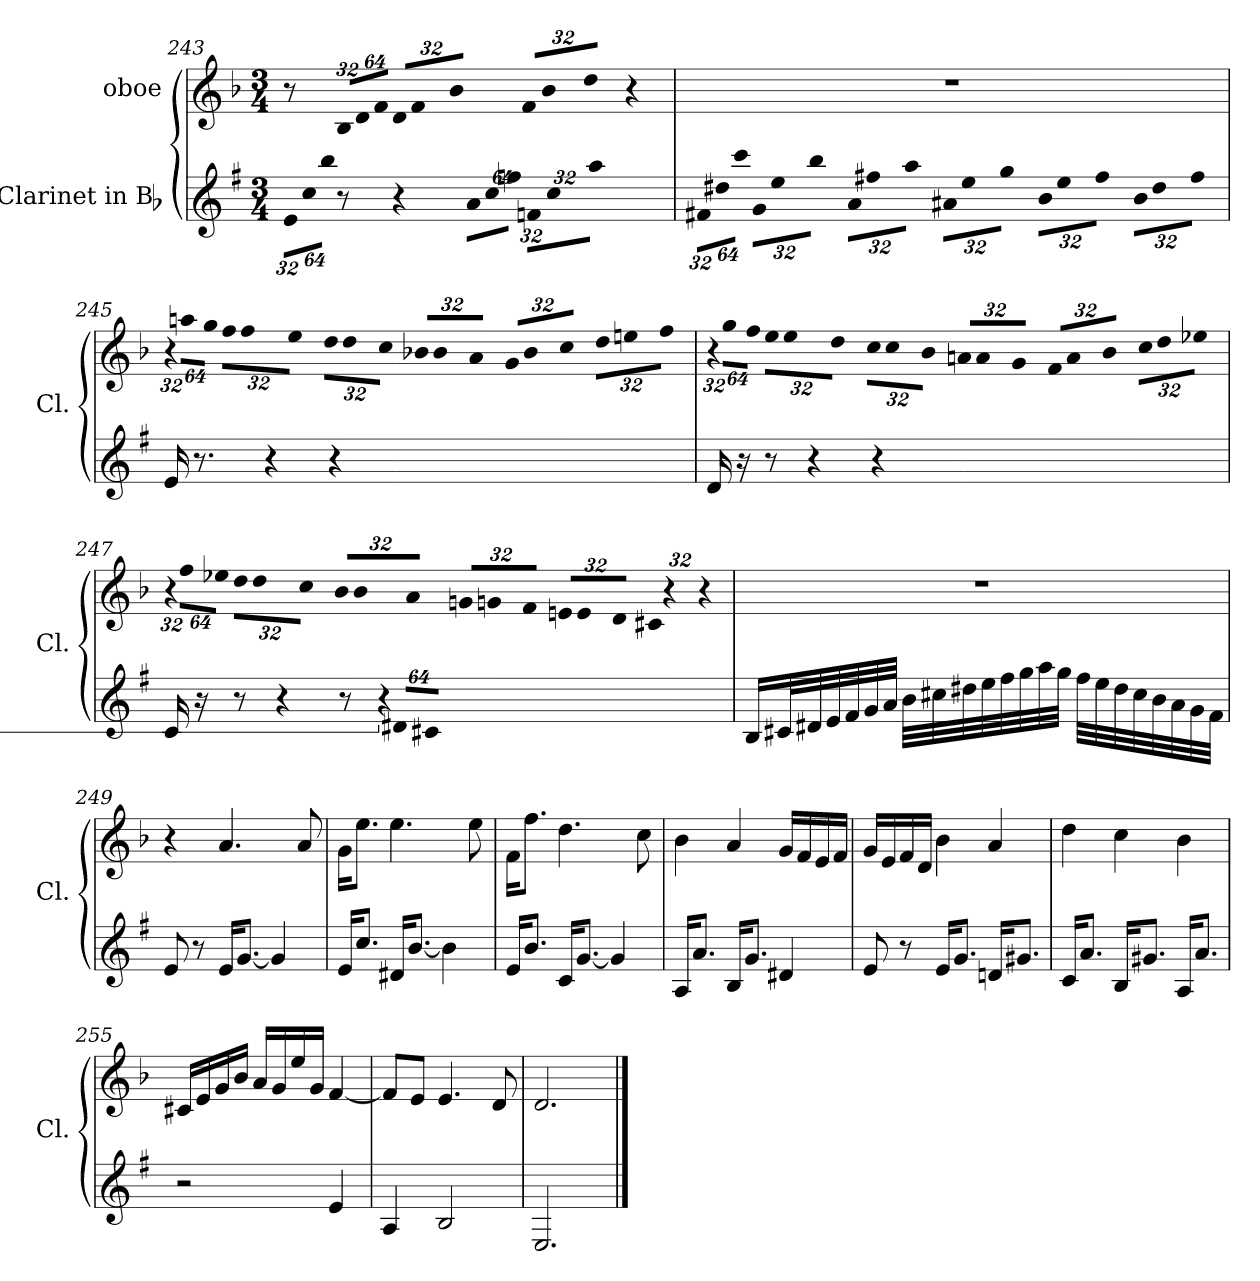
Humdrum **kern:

**kern	**kern
*part2	*part1
*staff2	*staff1
*I"Clarinet in Bb	*I"oboe
*I'Cl.	*
!!LO:PB:g=z
*clefG2	*clefG2
*ITrd1c2	*
*k[b-]	*k[b-]
*F:	*F:
*M3/4	*M3/4
*Xbrackettup	*
=243	=243
!LO:N:vis=16	!
512%21di\LL	8r
!LO:N:vis=16	!
1024%43b-i\	.
!LO:N:vis=16	!
1024%43aai\JJ	.
*	*Xbrackettup
!	!LO:N:vis=16
8r	512%21B-i/LL
!	!LO:N:vis=16
.	1024%43di/
!	!LO:N:vis=16
.	1024%43fi/JJ
!	!LO:N:vis=16
4r	512%21di/LL
!	!LO:N:vis=16
.	1024%43fi/
!	!LO:N:vis=16
.	1024%43b-i/JJ
!	!LO:N:vis=16
.	512%21fi/LL
!	!LO:N:vis=16
.	1024%43b-i/
!	!LO:N:vis=16
.	1024%43ddi/JJ
!LO:N:vis=16	!
512%21gi\LL	4r
!LO:N:vis=16	!
1024%43b-i\	.
!LO:N:vis=16	!
1024%43ee-Xi\JJ	.
!LO:N:vis=16	!
512%21e-Xi\LL	.
!LO:N:vis=16	!
1024%43b-i\	.
!LO:N:vis=16	!
1024%43ggi\JJ	.
=244	=244
!LO:N:vis=16	!LO:N:vis=1
512%21eni\LL	2.r
!LO:N:vis=16	!
1024%43cc#Xi\	.
!LO:N:vis=16	!
1024%43bb-i\JJ	.
!LO:N:vis=16	!
512%21fi\LL	.
!LO:N:vis=16	!
1024%43ddi\	.
!LO:N:vis=16	!
1024%43aai\JJ	.
!LO:N:vis=16	!
512%21gi\LL	.
!LO:N:vis=16	!
1024%43eeni\	.
!LO:N:vis=16	!
1024%43ggi\JJ	.
!LO:N:vis=16	!
512%21g#Xi\LL	.
!LO:N:vis=16	!
1024%43ddi\	.
!LO:N:vis=16	!
1024%43ffi\JJ	.
!LO:N:vis=16	!
512%21ai\LL	.
!LO:N:vis=16	!
1024%43ddi\	.
!LO:N:vis=16	!
1024%43eei\JJ	.
!LO:N:vis=16	!
512%21ai\LL	.
!LO:N:vis=16	!
1024%43cc#i\	.
!LO:N:vis=16	!
1024%43eei\JJ	.
=245	=245
!	!LO:N:vis=16
16di/	512%21r
!	!LO:N:vis=16
.	1024%43aani\LL
8.r	.
!	!LO:N:vis=16
.	1024%43ggi\JJ
!	!LO:N:vis=16
.	512%21ffi\LL
!	!LO:N:vis=16
.	1024%43ffi\
!	!LO:N:vis=16
.	1024%43eei\JJ
!	!LO:N:vis=16
4r	512%21ddi\LL
!	!LO:N:vis=16
.	1024%43ddi\
!	!LO:N:vis=16
.	1024%43cci\JJ
!	!LO:N:vis=16
.	512%21b-Xi/LL
!	!LO:N:vis=16
.	1024%43b-i/
!	!LO:N:vis=16
.	1024%43ai/JJ
!	!LO:N:vis=16
4r	512%21gi/LL
!	!LO:N:vis=16
.	1024%43b-i/
!	!LO:N:vis=16
.	1024%43cci/JJ
!	!LO:N:vis=16
.	512%21ddi\LL
!	!LO:N:vis=16
.	1024%43eeni\
!	!LO:N:vis=16
.	1024%43ffi\JJ
!!LO:LB:g=z
=246	=246
!	!LO:N:vis=16
16ci/	512%21r
!	!LO:N:vis=16
.	1024%43ggi\LL
16r	.
!	!LO:N:vis=16
.	1024%43ffi\JJ
!	!LO:N:vis=16
8r	512%21eei\LL
!	!LO:N:vis=16
.	1024%43eei\
!	!LO:N:vis=16
.	1024%43ddi\JJ
!	!LO:N:vis=16
4r	512%21cci\LL
!	!LO:N:vis=16
.	1024%43cci\
!	!LO:N:vis=16
.	1024%43b-i\JJ
!	!LO:N:vis=16
.	512%21ani/LL
!	!LO:N:vis=16
.	1024%43ai/
!	!LO:N:vis=16
.	1024%43gi/JJ
!	!LO:N:vis=16
4r	512%21fi/LL
!	!LO:N:vis=16
.	1024%43ai/
!	!LO:N:vis=16
.	1024%43b-i/JJ
!	!LO:N:vis=16
.	512%21cci\LL
!	!LO:N:vis=16
.	1024%43ddi\
!	!LO:N:vis=16
.	1024%43ee-Xi\JJ
=247	=247
!	!LO:N:vis=16
16B-i/	512%21r
!	!LO:N:vis=16
.	1024%43ffi\LL
16r	.
!	!LO:N:vis=16
.	1024%43ee-Xi\JJ
!	!LO:N:vis=16
8r	512%21ddi\LL
!	!LO:N:vis=16
.	1024%43ddi\
!	!LO:N:vis=16
.	1024%43cci\JJ
!	!LO:N:vis=16
4r	512%21b-i/LL
!	!LO:N:vis=16
.	1024%43b-i/
!	!LO:N:vis=16
.	1024%43ai/JJ
!	!LO:N:vis=16
.	512%21gni/LL
!	!LO:N:vis=16
.	1024%43gni/
!	!LO:N:vis=16
.	1024%43fi/JJ
!	!LO:N:vis=16
8r	512%21eni/LL
!	!LO:N:vis=16
.	1024%43ei/
!	!LO:N:vis=16
.	1024%43di/JJ
*brackettup	*
!LO:N:vis=16	!LO:N:vis=16
512%21r	512%21c#Xi/
!LO:N:vis=16	!LO:N:vis=16
1024%43c#Xi/LL	1024%43r
!LO:N:vis=16	!LO:N:vis=16
1024%43Bni/JJ	1024%43r
=248	=248
!	!LO:N:vis=1
16Ai/KL	2.r
32Bni/LL	.
32c#Xi/	.
32di/	.
32ei/	.
32fi/	.
32gi/JJJ	.
32ai\LLL	.
32bni\	.
32cc#Xi\	.
32ddi\	.
32eei\	.
32ffi\	.
32ggi\	.
32ffi\JJJ	.
32eei\LLL	.
32ddi\	.
32cc#i\	.
32bi\	.
32ai\	.
32gi\	.
32fi\	.
32ei\JJJ	.
=249	=249
8di/	4r
8r	.
16di/KL	4.ai/
[<8.fi/J	.
4fi/]	.
.	8ai/
!!LO:LB:g=z
=250	=250
16di/KL	16gi\KL
8.b-i/J	8.eei\J
16c#Xi/KL	4.eei\
[<8.ai/J	.
4ai\]	.
.	8eei\
=251	=251
16di/KL	16fi\KL
8.ai/J	8.ffi\J
16B-i/KL	4.ddi\
[<8.fi/J	.
4fi/]	.
.	8cci\
=252	=252
16Gi/KL	4b-i\
8.gi/J	.
16Ai/KL	4ai/
8.fi/J	.
4c#Xi/	16gi/LL
.	16fi/
.	16ei/
.	16fi/JJ
=253	=253
8di/	16gi/LL
.	16ei/
8r	16fi/
.	16di/JJ
16di/KL	4b-i\
8.fi/J	.
16cni/KL	4ai/
8.f#Xi/J	.
=254	=254
16B-i/KL	4ddi\
8.gi/J	.
16Ai/KL	4cci\
8.f#Xi/J	.
16Gi/KL	4b-i\
8.gi/J	.
=255	=255
2r	16c#Xi/LL
.	16ei/
.	16gi/
.	16b-i/JJ
.	16ai/LL
.	16gi/
.	16eei/
.	16gi/JJ
4di/	[<4fi/
=256	=256
4Gi/	8fi/L]
.	8ei/J
2Ai/	4.ei/
.	8di/
=257	=257
2.Di/	2.di/
==	==
*-	*-
